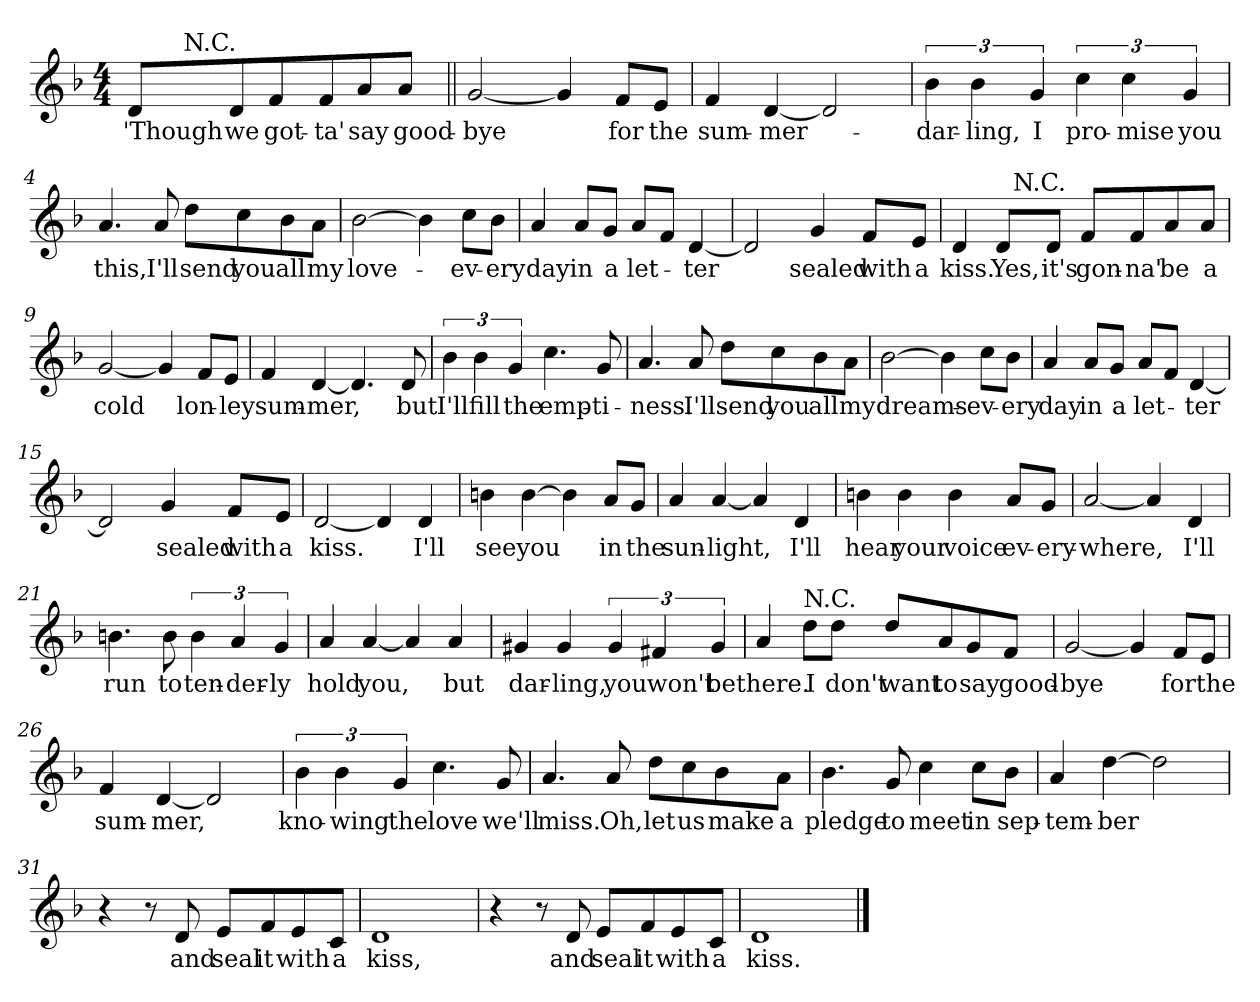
**kern	**text
*part1	*part1
*staff1	*staff1
*clefG2	*
*k[b-]	*
*d:	*
*M4/4	*
=	=
!LO:TX:a:B:t=Slow	!
!	!LO:LY:b
*^	*
8d/L	24..ryy	'Though
!	!LO:TX:a:t=N.C.	!
.	3%2ryy	.
!	!	!LO:LY:b
8d/	.	we
!	!	!LO:LY:b
8f/	.	got-
!	!	!LO:LY:b
8f/	.	-ta'
!	!	!LO:LY:b
8a/	.	say
!	!	!LO:LY:b
8a/J	.	good-
.	96ryy	.
=1||	=1||	=1||
!	!	!LO:LY:b
*v	*v	*
[2g/	-bye
4g/]	.
!	!LO:LY:b
8f/L	for
!	!LO:LY:b
8e/J	the
=2	=2
!	!LO:LY:b
4f/	sum-
!	!LO:LY:b
[4d/	-mer-
2d/]	.
=3	=3
!	!LO:LY:b
6b-\	-dar-
!	!LO:LY:b
6b-\	-ling,
!	!LO:LY:b
6g/	I
!	!LO:LY:b
6cc\	pro-
!	!LO:LY:b
6cc\	-mise
!	!LO:LY:b
6g/	you
!!LO:LB:g=z
=4	=4
!	!LO:LY:b
4.a/	this,
!	!LO:LY:b
8a/	I'll
!	!LO:LY:b
8dd\L	send
!	!LO:LY:b
8cc\	you
!	!LO:LY:b
8b-\	all
!	!LO:LY:b
8a\J	my
=5	=5
!	!LO:LY:b
[2b-\	love-
4b-\]	.
!	!LO:LY:b
8cc\L	-ev-
!	!LO:LY:b
8b-\J	-ery
=6	=6
!	!LO:LY:b
4a/	day
!	!LO:LY:b
8a/L	in
!	!LO:LY:b
8g/J	a
!	!LO:LY:b
8a/L	let-
8f/J	.
!	!LO:LY:b
[4d/	-ter
=7	=7
2d/]	.
!	!LO:LY:b
4g/	sealed
!	!LO:LY:b
8f/L	with
!	!LO:LY:b
8e/J	a
!!LO:LB:g=z
=8	=8
!	!LO:LY:b
*^	*
4d/	4ryy	kiss.
!	!	!LO:LY:b
8d/L	32ryy	Yes,
!	!LO:TX:a:t=N.C.	!
.	2ryy	.
!	!	!LO:LY:b
8d/J	.	it's
!	!	!LO:LY:b
8f/L	.	gon-
!	!	!LO:LY:b
8f/	.	-na'
!	!	!LO:LY:b
8a/	.	be
.	8..ryy	.
!	!	!LO:LY:b
8a/J	.	a
=9	=9	=9
!	!	!LO:LY:b
*v	*v	*
[2g/	cold
4g/]	.
!	!LO:LY:b
8f/L	lon-
!	!LO:LY:b
8e/J	-ley
=10	=10
!	!LO:LY:b
4f/	sum-
!	!LO:LY:b
[4d/	-mer,
4.d/]	.
!	!LO:LY:b
8d/	but
=11	=11
!	!LO:LY:b
6b-\	I'll
!	!LO:LY:b
6b-\	fill
!	!LO:LY:b
6g/	the
!	!LO:LY:b
4.cc\	emp-
!	!LO:LY:b
8g/	-ti-
!!LO:LB:g=z
=12	=12
!	!LO:LY:b
4.a/	-ness.
!	!LO:LY:b
8a/	I'll
!	!LO:LY:b
8dd\L	send
!	!LO:LY:b
8cc\	you
!	!LO:LY:b
8b-\	all
!	!LO:LY:b
8a\J	my
=13	=13
!	!LO:LY:b
[2b-\	dreams-
4b-\]	.
!	!LO:LY:b
8cc\L	-ev-
!	!LO:LY:b
8b-\J	-ery
=14	=14
!	!LO:LY:b
4a/	day
!	!LO:LY:b
8a/L	in
!	!LO:LY:b
8g/J	a
!	!LO:LY:b
8a/L	let-
8f/J	.
!	!LO:LY:b
[4d/	-ter
=15	=15
2d/]	.
!	!LO:LY:b
4g/	sealed
!	!LO:LY:b
8f/L	with
!	!LO:LY:b
8e/J	a
=16	=16
!	!LO:LY:b
[2d/	kiss.
4d/]	.
!	!LO:LY:b
4d/	I'll
!!LO:LB:g=z
=17	=17
!	!LO:LY:b
4bn\	see
!	!LO:LY:b
[4b\	you
4b\]	.
!	!LO:LY:b
8a/L	in
!	!LO:LY:b
8g/J	the
=18	=18
!	!LO:LY:b
4a/	sun-
!	!LO:LY:b
[4a/	-light,
4a/]	.
!	!LO:LY:b
4d/	I'll
=19	=19
!	!LO:LY:b
4bn\	hear
!	!LO:LY:b
4b\	your
!	!LO:LY:b
4b\	voice
!	!LO:LY:b
8a/L	ev-
!	!LO:LY:b
8g/J	-ery-
=20	=20
!	!LO:LY:b
[2a/	-where,
4a/]	.
!	!LO:LY:b
4d/	I'll
=21	=21
!	!LO:LY:b
4.bn\	run
!	!LO:LY:b
8b\	to
!	!LO:LY:b
6b\	ten-
!	!LO:LY:b
6a/	-der-
!	!LO:LY:b
6g/	-ly
!!LO:LB:g=z
=22	=22
!	!LO:LY:b
4a/	hold
!	!LO:LY:b
[4a/	you,
4a/]	.
!	!LO:LY:b
4a/	but
=23	=23
!	!LO:LY:b
4g#X/	dar-
!	!LO:LY:b
4g#/	-ling,
!	!LO:LY:b
6g#/	you
!	!LO:LY:b
6f#X/	won't
!	!LO:LY:b
6g#/	be
=24	=24
!	!LO:LY:b
4a/	there.
!LO:TX:a:t=N.C.	!
!	!LO:LY:b
8dd\L	I
!	!LO:LY:b
8dd\J	don't
!	!LO:LY:b
8dd/L	want
!	!LO:LY:b
8a/	to
!	!LO:LY:b
8g/	say
!	!LO:LY:b
8f/J	good-
=25	=25
!	!LO:LY:b
[2g/	-bye
4g/]	.
!	!LO:LY:b
8f/L	for
!	!LO:LY:b
8e/J	the
!!LO:LB:g=z
=26	=26
!	!LO:LY:b
4f/	sum-
!	!LO:LY:b
[4d/	-mer,
2d/]	.
=27	=27
!	!LO:LY:b
6b-\	kno-
!	!LO:LY:b
6b-\	-wing
!	!LO:LY:b
6g/	the
!	!LO:LY:b
4.cc\	love
!	!LO:LY:b
8g/	we'll
=28	=28
!	!LO:LY:b
4.a/	miss.
!	!LO:LY:b
8a/	Oh,
!	!LO:LY:b
8dd\L	let
!	!LO:LY:b
8cc\	us
!	!LO:LY:b
8b-\	make
!	!LO:LY:b
8a\J	a
=29	=29
!	!LO:LY:b
4.b-\	pledge
!	!LO:LY:b
8g/	to
!	!LO:LY:b
4cc\	meet
!	!LO:LY:b
8cc\L	in
!	!LO:LY:b
8b-\J	sep-
=30	=30
!	!LO:LY:b
4a/	-tem-
!	!LO:LY:b
[4dd\	-ber
2dd\]	.
!!LO:LB:g=z
=31	=31
4r	.
8r	.
!	!LO:LY:b
8d/	and
!	!LO:LY:b
8e/L	seal
!	!LO:LY:b
8f/	it
!	!LO:LY:b
8e/	with
!	!LO:LY:b
8c/J	a
=32	=32
!	!LO:LY:b
1d	kiss,
=33	=33
4r	.
8r	.
!	!LO:LY:b
8d/	and
!	!LO:LY:b
8e/L	seal
!	!LO:LY:b
8f/	it
!	!LO:LY:b
8e/	with
!	!LO:LY:b
8c/J	a
=34	=34
!	!LO:LY:b
1d	kiss.
==	==
*-	*-
